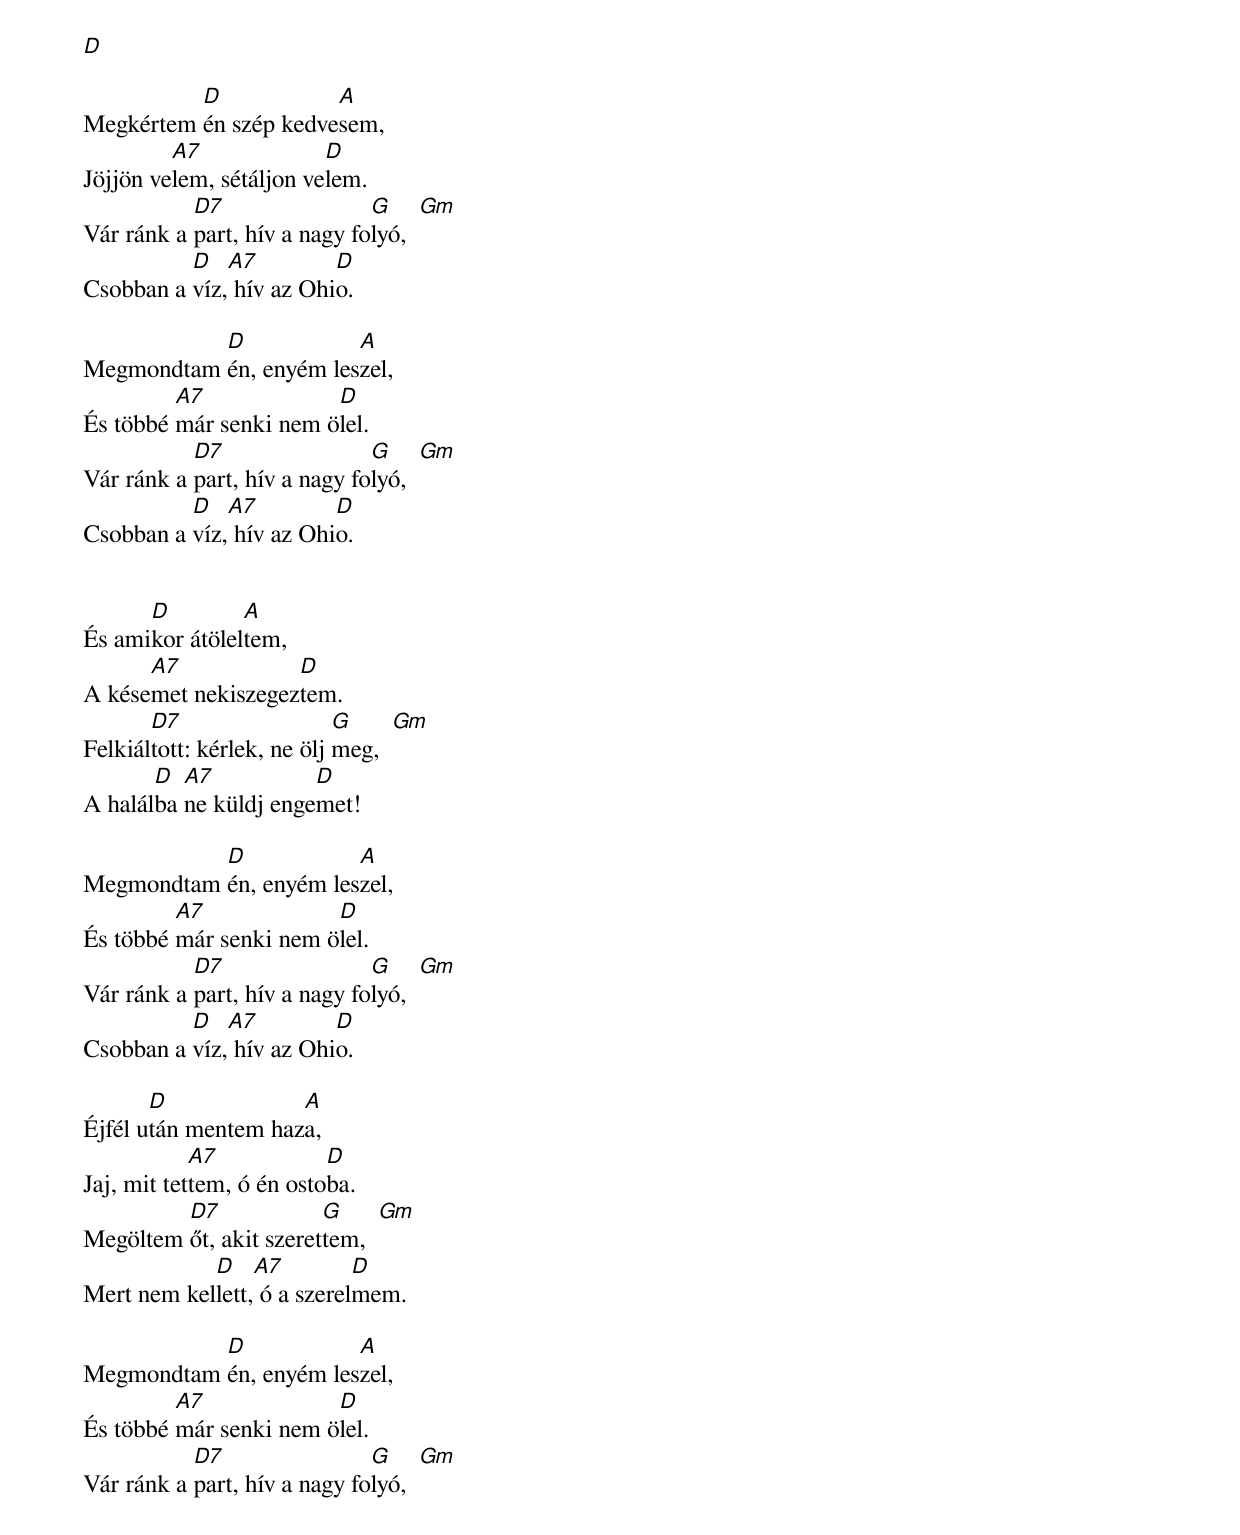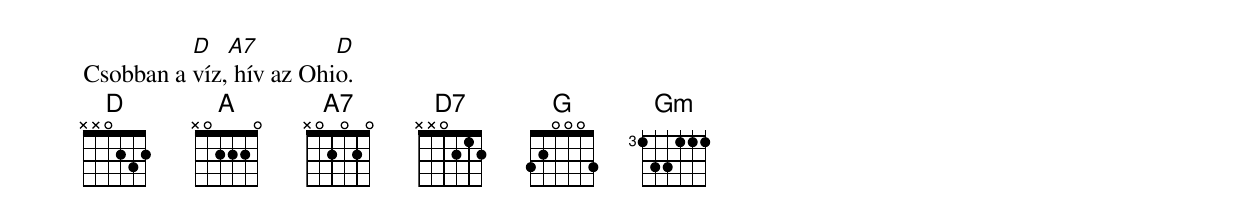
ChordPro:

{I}
[D]

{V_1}
Megkértem [D]én szép kedve[A]sem,
Jöjjön ve[A7]lem, sétáljon ve[D]lem.
Vár ránk a [D7]part, hív a nagy fo[G]lyó,  [Gm]
Csobban a [D]víz,[A7] hív az Ohi[D]o.

{C}
Megmondtam [D]én, enyém les[A]zel,
És többé [A7]már senki nem ö[D]lel.
Vár ránk a [D7]part, hív a nagy fo[G]lyó,  [Gm]
Csobban a [D]víz,[A7] hív az Ohi[D]o.


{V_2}
És ami[D]kor átölel[A]tem,
A kése[A7]met nekiszegez[D]tem.
Felkiál[D7]tott: kérlek, ne ölj [G]meg,  [Gm]
A halál[D]ba [A7]ne küldj enge[D]met!

{C}
Megmondtam [D]én, enyém les[A]zel,
És többé [A7]már senki nem ö[D]lel.
Vár ránk a [D7]part, hív a nagy fo[G]lyó,  [Gm]
Csobban a [D]víz,[A7] hív az Ohi[D]o.

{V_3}
Éjfél u[D]tán mentem haz[A]a,
Jaj, mit tet[A7]tem, ó én osto[D]ba.
Megöltem [D7]őt, akit szeret[G]tem,  [Gm]
Mert nem kel[D]lett,[A7] ó a szerel[D]mem.

{C}
Megmondtam [D]én, enyém les[A]zel,
És többé [A7]már senki nem ö[D]lel.
Vár ránk a [D7]part, hív a nagy fo[G]lyó,  [Gm]
Csobban a [D]víz,[A7] hív az Ohi[D]o.
